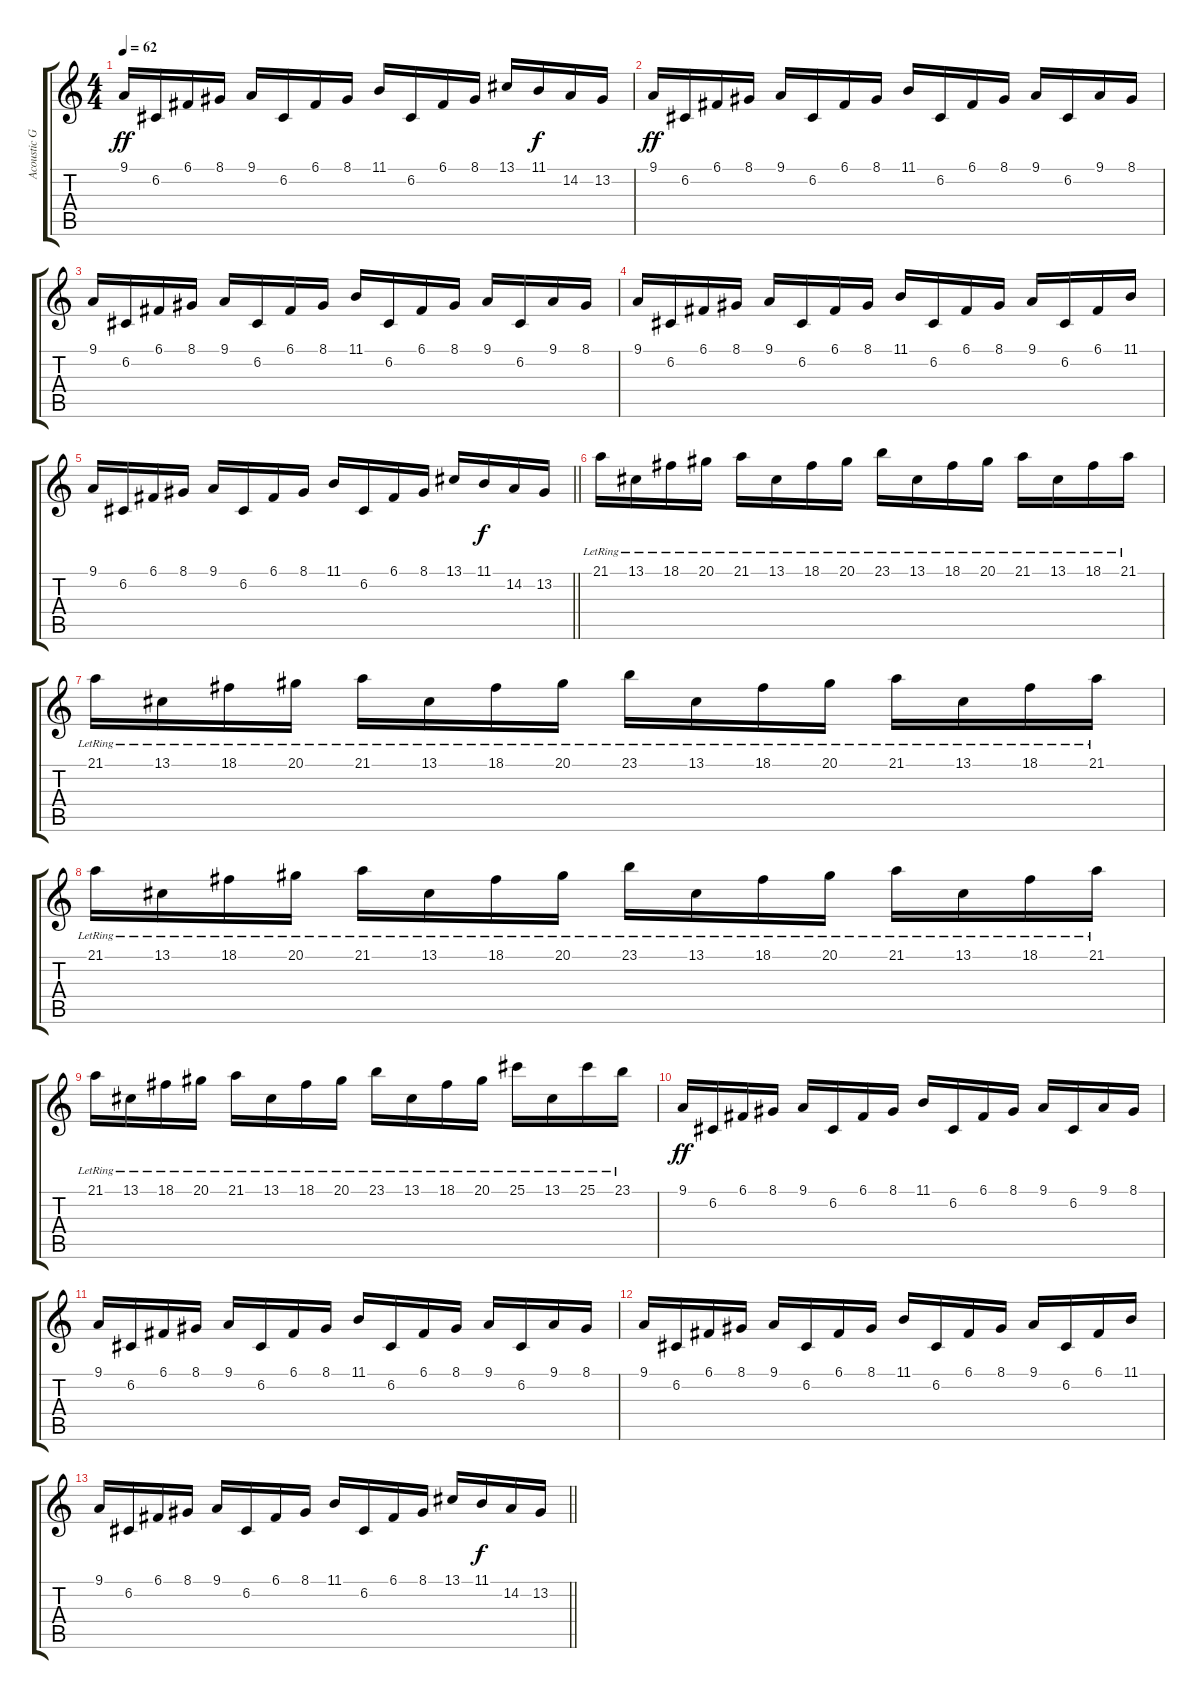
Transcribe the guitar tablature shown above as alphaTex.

\track ("Acoustic Grand Piano" "Acoustic G") {instrument acousticgrandpiano}
\staff {score tabs}
\tuning (C4 G3 Eb3 Bb2 F2 C2) {hide}
\ts (4 4)
\tempo 62
\clef g2
\ks c
9.1.16{dy ff} 6.2.16 6.1.16 8.1.16 9.1.16 6.2.16 6.1.16 8.1.16 11.1.16 6.2.16 6.1.16 8.1.16 13.1.16 11.1.16{dy f} 14.2.16 13.2.16 |
9.1.16{dy ff} 6.2.16 6.1.16 8.1.16 9.1.16 6.2.16 6.1.16 8.1.16 11.1.16 6.2.16 6.1.16 8.1.16 9.1.16 6.2.16 9.1.16 8.1.16 |
9.1.16 6.2.16 6.1.16 8.1.16 9.1.16 6.2.16 6.1.16 8.1.16 11.1.16 6.2.16 6.1.16 8.1.16 9.1.16 6.2.16 9.1.16 8.1.16 |
9.1.16 6.2.16 6.1.16 8.1.16 9.1.16 6.2.16 6.1.16 8.1.16 11.1.16 6.2.16 6.1.16 8.1.16 9.1.16 6.2.16 6.1.16 11.1.16 |
\barLineRight lightlight
9.1.16 6.2.16 6.1.16 8.1.16 9.1.16 6.2.16 6.1.16 8.1.16 11.1.16 6.2.16 6.1.16 8.1.16 13.1.16 11.1.16{dy f} 14.2.16 13.2.16 |
21.1{lr}.16 13.1{lr}.16 18.1{lr}.16 20.1{lr}.16 21.1{lr}.16 13.1{lr}.16 18.1{lr}.16 20.1{lr}.16 23.1{lr}.16 13.1{lr}.16 18.1{lr}.16 20.1{lr}.16 21.1{lr}.16 13.1{lr}.16 18.1{lr}.16 21.1{lr}.16 |
21.1{lr}.16 13.1{lr}.16 18.1{lr}.16 20.1{lr}.16 21.1{lr}.16 13.1{lr}.16 18.1{lr}.16 20.1{lr}.16 23.1{lr}.16 13.1{lr}.16 18.1{lr}.16 20.1{lr}.16 21.1{lr}.16 13.1{lr}.16 18.1{lr}.16 21.1{lr}.16 |
21.1{lr}.16 13.1{lr}.16 18.1{lr}.16 20.1{lr}.16 21.1{lr}.16 13.1{lr}.16 18.1{lr}.16 20.1{lr}.16 23.1{lr}.16 13.1{lr}.16 18.1{lr}.16 20.1{lr}.16 21.1{lr}.16 13.1{lr}.16 18.1{lr}.16 21.1{lr}.16 |
21.1{lr}.16 13.1{lr}.16 18.1{lr}.16 20.1{lr}.16 21.1{lr}.16 13.1{lr}.16 18.1{lr}.16 20.1{lr}.16 23.1{lr}.16 13.1{lr}.16 18.1{lr}.16 20.1{lr}.16 25.1{lr}.16 13.1{lr}.16 25.1{lr}.16 23.1{lr}.16 |
9.1.16{dy ff} 6.2.16 6.1.16 8.1.16 9.1.16 6.2.16 6.1.16 8.1.16 11.1.16 6.2.16 6.1.16 8.1.16 9.1.16 6.2.16 9.1.16 8.1.16 |
9.1.16 6.2.16 6.1.16 8.1.16 9.1.16 6.2.16 6.1.16 8.1.16 11.1.16 6.2.16 6.1.16 8.1.16 9.1.16 6.2.16 9.1.16 8.1.16 |
9.1.16 6.2.16 6.1.16 8.1.16 9.1.16 6.2.16 6.1.16 8.1.16 11.1.16 6.2.16 6.1.16 8.1.16 9.1.16 6.2.16 6.1.16 11.1.16 |
\barLineRight lightlight
9.1.16 6.2.16 6.1.16 8.1.16 9.1.16 6.2.16 6.1.16 8.1.16 11.1.16 6.2.16 6.1.16 8.1.16 13.1.16 11.1.16{dy f} 14.2.16 13.2.16
